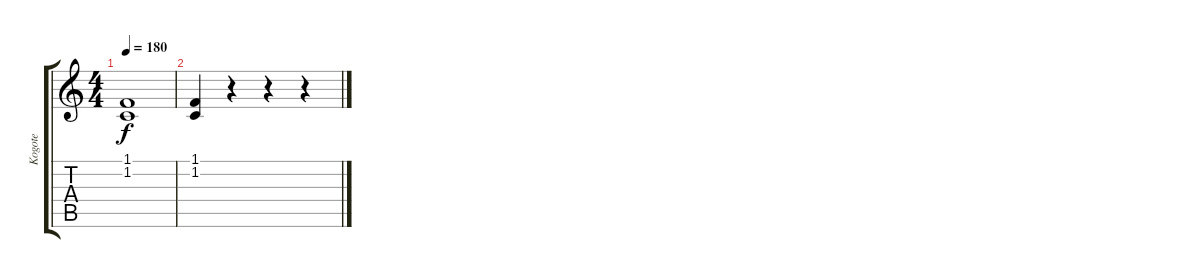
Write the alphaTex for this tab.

\track ("Kogote" "Kogote") {instrument brasssection}
\staff {score tabs}
\tuning (E4 B3 G3 D3 A2 E2) {hide}
\ts (4 4)
\tempo 180
\clef g2
\ks c
(1.1{t} 1.2{t}).1{dy f} |
(1.1 1.2).4 r.4 r.4 r.4
